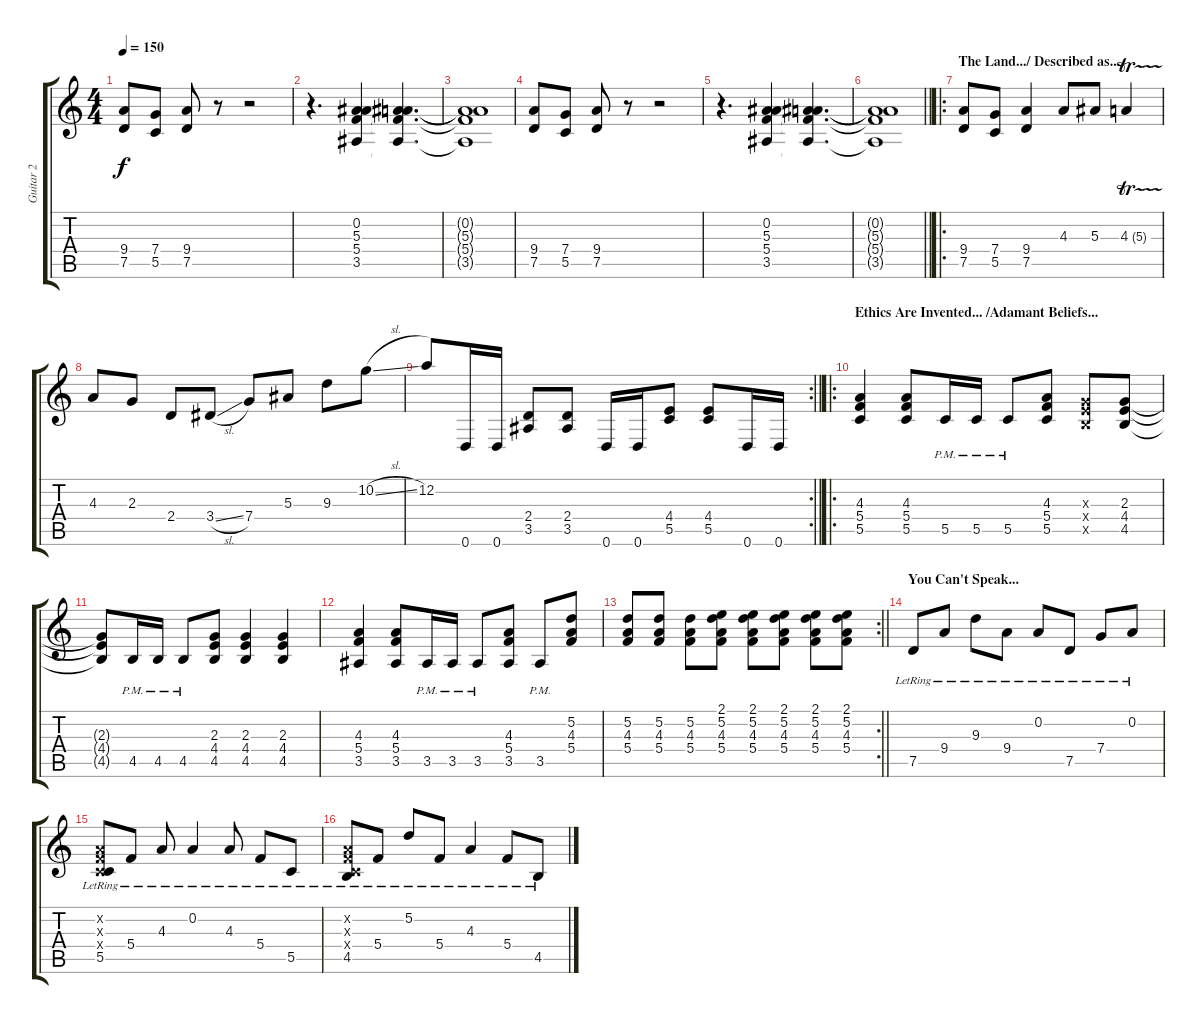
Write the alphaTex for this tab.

\track ("Guitar 2" "Guitar 2") {instrument distortionguitar}
\staff {score tabs}
\tuning (D4 A3 F3 C3 G2 D2) {hide}
\ts (4 4)
\section ("" "")
\tempo 150
\clef g2
\ks c
(9.4 7.5).8{dy f} (7.4 5.5).8 (9.4 7.5).8 r.8 r.2 |
r.4{d} (0.2 5.3 5.4 3.5).4 (0.2{t} 5.3{t} 5.4{t} 3.5{t}).4{d} |
(0.2{t} 5.3{t} 5.4{t} 3.5{t}).1 |
(9.4 7.5).8 (7.4 5.5).8 (9.4 7.5).8 r.8 r.2 |
r.4{d} (0.2 5.3 5.4 3.5).4 (0.2{t} 5.3{t} 5.4{t} 3.5{t}).4{d} |
\barLineRight lightlight
(0.2{t} 5.3{t} 5.4{t} 3.5{t}).1 |
\ro
\section ("" "The Land.../ Described as...")
(9.4 7.5).8 (7.4 5.5).8 (9.4 7.5).4 4.3.8 5.3.8 4.3{tr (5 16)}.4 |
4.3.8 2.3.8 2.4.8 3.4{sl}.8 7.4.8 5.3.8 9.3.8 10.2{sl}.8 |
\rc 2
\barLineRight lightlight
12.2.8 0.6.16 0.6.16 (2.4 3.5).8 (2.4 3.5).8 0.6.16 0.6.16 (4.4 5.5).8 (4.4 5.5).8 0.6.16 0.6.16 |
\ro
\section ("" "Ethics Are Invented... /Adamant Beliefs...")
(4.3 5.4 5.5).4 (4.3 5.4 5.5).8 5.5{pm}.16 5.5{pm}.16 5.5{pm}.8 (4.3 5.4 5.5).8 (2.3{x} 4.4{x} 4.5{x}).8 (2.3 4.4 4.5).8 |
(2.3{t} 4.4{t} 4.5{t}).8 4.5{pm}.16 4.5{pm}.16 4.5{pm}.8 (2.3 4.4 4.5).8 (2.3 4.4 4.5).4 (2.3 4.4 4.5).4 |
(4.3 5.4 3.5).4 (4.3 5.4 3.5).8 3.5{pm}.16 3.5{pm}.16 3.5{pm}.8 (4.3 5.4 3.5).8 3.5{pm}.8 (5.2 4.3 5.4).8 |
\rc 2
\barLineRight lightlight
(5.2 4.3 5.4).8 (5.2 4.3 5.4).8 (5.2 4.3 5.4).8 (2.1 5.2 4.3 5.4).8 (2.1 5.2 4.3 5.4).8 (2.1 5.2 4.3 5.4).8 (2.1 5.2 4.3 5.4).8 (2.1 5.2 4.3 5.4).8 |
\section ("" "You Can't Speak...")
7.5{lr}.8 9.4{lr}.8 9.3{lr}.8 9.4{lr}.8 0.2{lr}.8 7.5{lr}.8 7.4{lr}.8 0.2{lr}.8 |
(0.2{x} 0.3{x} 0.4{x} 5.5{lr}).8 5.4{lr}.8 4.3{lr}.8 0.2{lr}.4 4.3{lr}.8 5.4{lr}.8 5.5{lr}.8 |
(0.2{x} 0.3{x} 0.4{x} 4.5{lr}).8 5.4{lr}.8 5.2{lr}.8 5.4{lr}.8 4.3{lr}.4 5.4{lr}.8 4.5{lr}.8
